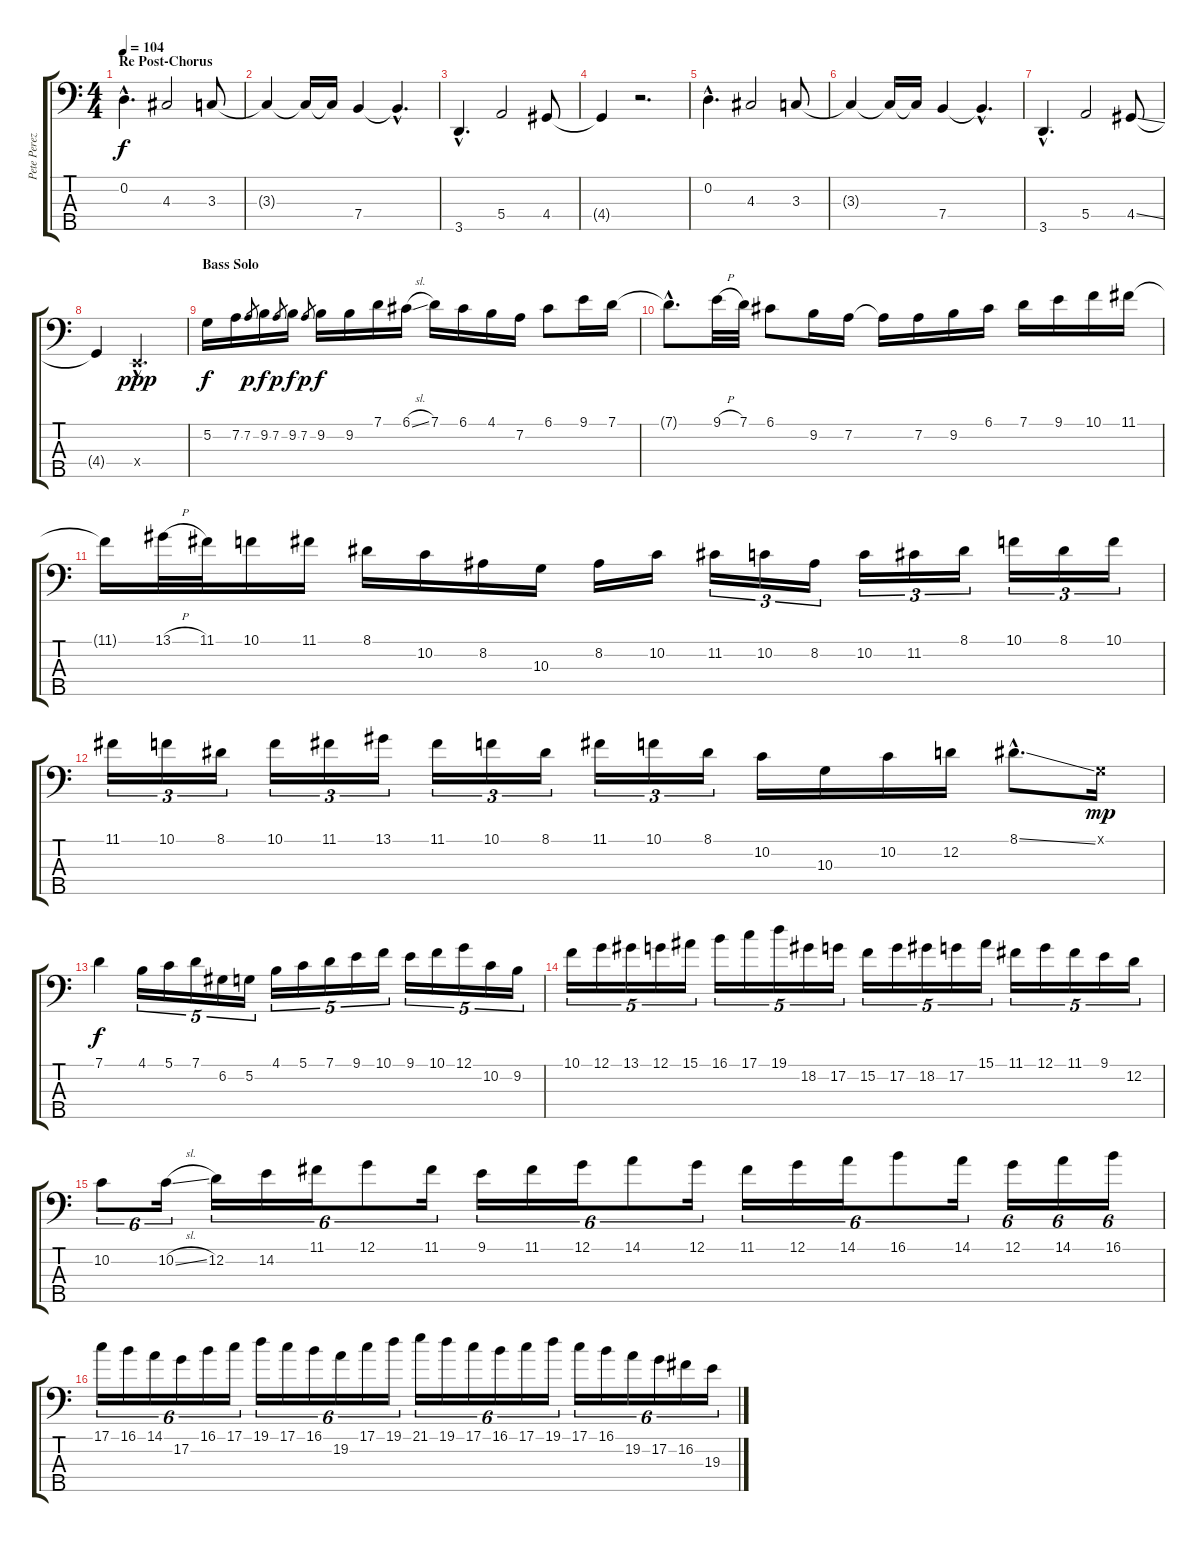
\track ("Pete Perez" "Pete Perez") {instrument electricbassfinger}
\staff {score tabs}
\tuning (G2 D2 A1 E1 B0) {hide}
\ts (4 4)
\section ("" "Re Post-Chorus")
\tempo 104
\clef f4
\ks c
0.2{hac}.4{d dy f} 4.3.2 3.3.8 |
3.3{t}.4 3.3{t}.16 3.3{t}.16 7.4.4 7.4{hac t}.4{d} |
3.5{hac}.4{d} 5.4.2 4.4.8 |
4.4{t}.4 r.2{d} |
0.2{hac}.4{d} 4.3.2 3.3.8 |
3.3{t}.4 3.3{t}.16 3.3{t}.16 7.4.4 7.4{hac t}.4{d} |
3.5{hac}.4{d} 5.4.2 4.4{ss}.8 |
4.4{t}.4 0.4{hac x}.2{d dy ppp} |
\section ("" "Bass Solo")
5.2.16{dy f} 7.2.16 7.2.8{gr dy p} 9.2.16{dy f} 7.2.8{gr dy p} 9.2.16{dy f} 7.2.8{gr dy p} 9.2.16{dy f} 9.2.16 7.1.16 6.1{sl}.16 7.1.16 6.1.16 4.1.16 7.2.16 6.1.8 9.1.16 7.1.16 |
7.1{hac t}.8{d} 9.1{h}.32 7.1.32 6.1.8 9.2.16 7.2.16 7.2{t}.16 7.2.16 9.2.16 6.1.16 7.1.16 9.1.16 10.1.16 11.1.16 |
11.1{t}.16 13.1{h}.32 11.1.32 10.1.16 11.1.16 8.1.16 10.2.16 8.2.16 10.3.16 8.2.16 10.2.16 11.2.16{tu (3 2)} 10.2.16{tu (3 2)} 8.2.16{tu (3 2)} 10.2.16{tu (3 2)} 11.2.16{tu (3 2)} 8.1.16{tu (3 2)} 10.1.16{tu (3 2)} 8.1.16{tu (3 2)} 10.1.16{tu (3 2)} |
11.1.16{tu (3 2)} 10.1.16{tu (3 2)} 8.1.16{tu (3 2)} 10.1.16{tu (3 2)} 11.1.16{tu (3 2)} 13.1.16{tu (3 2)} 11.1.16{tu (3 2)} 10.1.16{tu (3 2)} 8.1.16{tu (3 2)} 11.1.16{tu (3 2)} 10.1.16{tu (3 2)} 8.1.16{tu (3 2)} 10.2.16 10.3.16 10.2.16 12.2.16 8.1{ss hac}.8{d} 0.1{x}.16{dy mp} |
7.1.4{dy f} 4.1.16{tu (5 4)} 5.1.16{tu (5 4)} 7.1.16{tu (5 4)} 6.2.16{tu (5 4)} 5.2.16{tu (5 4)} 4.1.16{tu (5 4)} 5.1.16{tu (5 4)} 7.1.16{tu (5 4)} 9.1.16{tu (5 4)} 10.1.16{tu (5 4)} 9.1.16{tu (5 4)} 10.1.16{tu (5 4)} 12.1.16{tu (5 4)} 10.2.16{tu (5 4)} 9.2.16{tu (5 4)} |
10.1.16{tu (5 4)} 12.1.16{tu (5 4)} 13.1.16{tu (5 4)} 12.1.16{tu (5 4)} 15.1.16{tu (5 4)} 16.1.16{tu (5 4)} 17.1.16{tu (5 4)} 19.1.16{tu (5 4)} 18.2.16{tu (5 4)} 17.2.16{tu (5 4)} 15.2.16{tu (5 4)} 17.2.16{tu (5 4)} 18.2.16{tu (5 4)} 17.2.16{tu (5 4)} 15.1.16{tu (5 4)} 11.1.16{tu (5 4)} 12.1.16{tu (5 4)} 11.1.16{tu (5 4)} 9.1.16{tu (5 4)} 12.2.16{tu (5 4)} |
10.2.8{tu (6 4)} 10.2{sl}.16{tu (6 4)} 12.2.16{tu (6 4)} 14.2.16{tu (6 4)} 11.1.16{tu (6 4)} 12.1.8{tu (6 4)} 11.1.16{tu (6 4)} 9.1.16{tu (6 4)} 11.1.16{tu (6 4)} 12.1.16{tu (6 4)} 14.1.8{tu (6 4)} 12.1.16{tu (6 4)} 11.1.16{tu (6 4)} 12.1.16{tu (6 4)} 14.1.16{tu (6 4)} 16.1.8{tu (6 4)} 14.1.16{tu (6 4)} 12.1.16{tu (6 4)} 14.1.16{tu (6 4)} 16.1.16{tu (6 4)} |
17.1.16{tu (6 4)} 16.1.16{tu (6 4)} 14.1.16{tu (6 4)} 17.2.16{tu (6 4)} 16.1.16{tu (6 4)} 17.1.16{tu (6 4)} 19.1.16{tu (6 4)} 17.1.16{tu (6 4)} 16.1.16{tu (6 4)} 19.2.16{tu (6 4)} 17.1.16{tu (6 4)} 19.1.16{tu (6 4)} 21.1.16{tu (6 4)} 19.1.16{tu (6 4)} 17.1.16{tu (6 4)} 16.1.16{tu (6 4)} 17.1.16{tu (6 4)} 19.1.16{tu (6 4)} 17.1.16{tu (6 4)} 16.1.16{tu (6 4)} 19.2.16{tu (6 4)} 17.2.16{tu (6 4)} 16.2.16{tu (6 4)} 19.3{sl}.16{tu (6 4)}
